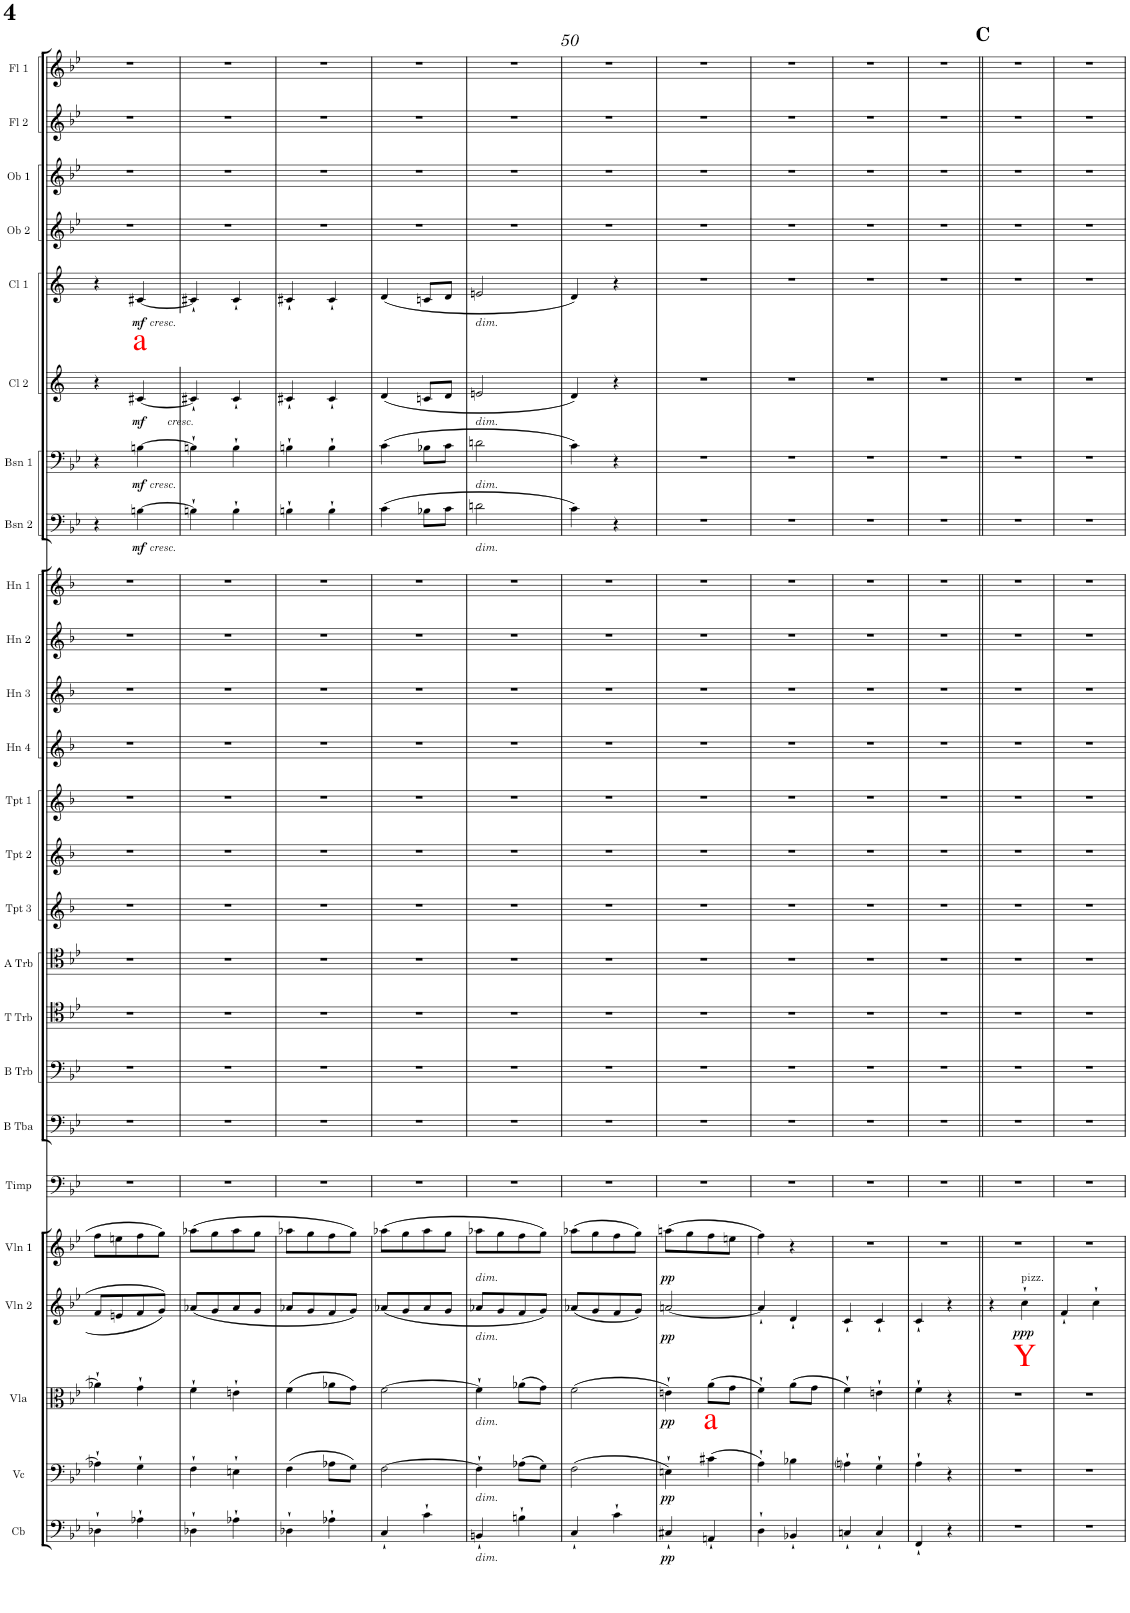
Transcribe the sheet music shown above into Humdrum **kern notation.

**kern	**dynam	**kern	**dynam	**kern	**text	**dynam	**kern	**text	**dynam	**kern	**dynam	**kern	**kern	**kern	**kern	**kern	**kern	**kern	**kern	**kern	**kern	**kern	**kern	**kern	**dynam	**kern	**dynam	**kern	**dynam	**kern	**text	**dynam	**kern	**kern	**kern	**kern
*part25	*part25	*part24	*part24	*part23	*part23	*part23	*part22	*part22	*part22	*part21	*part21	*part20	*part19	*part18	*part17	*part16	*part15	*part14	*part13	*part12	*part11	*part10	*part9	*part8	*part8	*part7	*part7	*part6	*part6	*part5	*part5	*part5	*part4	*part3	*part2	*part1
*staff25	*staff25	*staff24	*staff24	*staff23	*staff23	*staff23	*staff22	*staff22	*staff22	*staff21	*staff21	*staff20	*staff19	*staff18	*staff17	*staff16	*staff15	*staff14	*staff13	*staff12	*staff11	*staff10	*staff9	*staff8	*staff8	*staff7	*staff7	*staff6	*staff6	*staff5	*staff5	*staff5	*staff4	*staff3	*staff2	*staff1
*I"Contrabass	*	*I"Violoncello	*	*I"Viola	*	*	*I"Violin 2	*	*	*I"Violin 1	*	*I"Timpani	*I"Bass Tuba	*I"Bass Trombone	*I"Tenor Trombone	*I"Alto Trombone	*I"F Trumpet 3	*I"F Trumpet 2	*I"F Trumpet 1	*I"F Horn 4	*I"F Horn 3	*I"F Horn 2	*I"F Horn 1	*I"Bassoon 2	*	*I"Bassoon 1	*	*I"Bb Clarinet 2	*	*I"Bb Clarinet 1	*	*	*I"Oboe 2	*I"Oboe 1	*I"Flute 2	*I"Flute 1
*I'Cb	*	*I'Vc	*	*I'Vla	*	*	*I'Vln 2	*	*	*I'Vln 1	*	*I'Timp	*I'B Tba	*I'B Trb	*I'T Trb	*I'A Trb	*I'Tpt 3	*I'Tpt 2	*I'Tpt 1	*I'Hn 4	*I'Hn 3	*I'Hn 2	*I'Hn 1	*I'Bsn 2	*	*I'Bsn 1	*	*I'Cl 2	*	*I'Cl 1	*	*	*I'Ob 2	*I'Ob 1	*I'Fl 2	*I'Fl 1
!!LO:PB:g=z
*clefF4	*	*clefF4	*	*clefC3	*	*	*clefG2	*	*	*clefG2	*	*clefF4	*clefF4	*clefF4	*clefC4	*clefC4	*clefG2	*clefG2	*clefG2	*clefG2	*clefG2	*clefG2	*clefG2	*clefF4	*	*clefF4	*	*clefG2	*	*clefG2	*	*	*clefG2	*clefG2	*clefG2	*clefG2
*Trd7c12	*	*	*	*	*	*	*	*	*	*	*	*	*	*	*	*	*Trd-3c-5	*Trd-3c-5	*Trd-3c-5	*Trd4c7	*Trd4c7	*Trd4c7	*Trd4c7	*	*	*	*	*Trd1c2	*	*Trd1c2	*	*	*	*	*	*
*k[b-e-]	*	*k[b-e-]	*	*k[b-e-]	*	*	*k[b-e-]	*	*	*k[b-e-]	*	*k[b-e-]	*k[b-e-]	*k[b-e-]	*k[b-e-]	*k[b-e-]	*k[b-]	*k[b-]	*k[b-]	*k[b-]	*k[b-]	*k[b-]	*k[b-]	*k[b-e-]	*	*k[b-e-]	*	*k[]	*	*k[]	*	*	*k[b-e-]	*k[b-e-]	*k[b-e-]	*k[b-e-]
*M2/4	*	*M2/4	*	*M2/4	*	*	*M2/4	*	*	*M2/4	*	*M2/4	*M2/4	*M2/4	*M2/4	*M2/4	*M2/4	*M2/4	*M2/4	*M2/4	*M2/4	*M2/4	*M2/4	*M2/4	*	*M2/4	*	*M2/4	*	*M2/4	*	*	*M2/4	*M2/4	*M2/4	*M2/4
=45	=45	=45	=45	=45	=45	=45	=45	=45	=45	=45	=45	=45	=45	=45	=45	=45	=45	=45	=45	=45	=45	=45	=45	=45	=45	=45	=45	=45	=45	=45	=45	=45	=45	=45	=45	=45
*	*	*	*	*	*	*	*^	*	*	*	*	*	*	*	*	*	*	*	*	*	*	*	*	*	*	*	*	*	*	*	*	*	*	*	*	*
4D-X`\	.	4A-X`>\]	.	4a-X`>\]	.	.	8f/L	4.ryy	.	.	8ff\L	.	2r	2r	2r	2r	2r	2r	2r	2r	2r	2r	2r	2r	4r	.	4r	.	4r	.	4r	.	.	2r	2r	2r	2r
.	.	.	.	.	.	.	8en/	.	.	.	8een\	.	.	.	.	.	.	.	.	.	.	.	.	.	.	.	.	.	.	.	.	.	.	.	.	.	.
!	!	!	!	!	!	!	!	!	!	!	!	!	!	!	!	!	!	!	!	!	!	!	!	!	!	!	!	!	!	!	!LO:TX:b:i:t=cresc.	!	!	!	!	!	!
!	!	!	!	!	!	!	!	!	!	!	!	!	!	!	!	!	!	!	!	!	!	!	!	!	!	!	!	!	!LO:TX:b:i:t=cresc.	!	!	!	!	!	!	!	!
!	!	!	!	!	!	!	!	!	!	!	!	!	!	!	!	!	!	!	!	!	!	!	!	!	!	!	!LO:TX:b:i:t=cresc.	!	!	!	!	!	!	!	!	!	!
!	!	!	!	!	!	!	!	!	!	!	!	!	!	!	!	!	!	!	!	!	!	!	!	!	!LO:TX:b:i:t=cresc.	!	!	!	!	!	!	!	!	!	!	!	!
!	!	!	!	!	!	!	!	!	!	!	!	!	!	!	!	!	!	!	!	!	!	!	!	!	!	!LO:DY:b	!	!LO:DY:b	!	!LO:DY:b	!	!LO:LY:b:color=#FF0000	!LO:DY:b	!	!	!	!
4A-X`\	.	4G`\	.	4g`\	.	.	8f/	.	.	.	8ff\	.	.	.	.	.	.	.	.	.	.	.	.	.	[4Bn\	mf	[4Bn\	mf	[4c#X/	mf	[4c#X/	a	mf	.	.	.	.
.	.	.	.	.	.	.	8g/J	8g	.	.	8gg\J	.	.	.	.	.	.	.	.	.	.	.	.	.	.	.	.	.	.	.	.	.	.	.	.	.	.
*	*	*	*	*	*	*	*v	*v	*	*	*	*	*	*	*	*	*	*	*	*	*	*	*	*	*	*	*	*	*	*	*	*	*	*	*	*	*
=46	=46	=46	=46	=46	=46	=46	=46	=46	=46	=46	=46	=46	=46	=46	=46	=46	=46	=46	=46	=46	=46	=46	=46	=46	=46	=46	=46	=46	=46	=46	=46	=46	=46	=46	=46	=46
4D-X`\	.	4F`\	.	4f`\	.	.	(<8a-X/L	.	.	(8aa-X\L	.	2r	2r	2r	2r	2r	2r	2r	2r	2r	2r	2r	2r	4Bn`\]	.	4Bn`\]	.	4c#X`/]	.	4c#X`/]	.	.	2r	2r	2r	2r
.	.	.	.	.	.	.	8g/	.	.	8gg\	.	.	.	.	.	.	.	.	.	.	.	.	.	.	.	.	.	.	.	.	.	.	.	.	.	.
4A-X`\	.	4En`\	.	4en`\	.	.	8a-/	.	.	8aa-\	.	.	.	.	.	.	.	.	.	.	.	.	.	4B`\	.	4B`\	.	4c#`/	.	4c#`/	.	.	.	.	.	.
.	.	.	.	.	.	.	8g/J	.	.	8gg\J	.	.	.	.	.	.	.	.	.	.	.	.	.	.	.	.	.	.	.	.	.	.	.	.	.	.
=47	=47	=47	=47	=47	=47	=47	=47	=47	=47	=47	=47	=47	=47	=47	=47	=47	=47	=47	=47	=47	=47	=47	=47	=47	=47	=47	=47	=47	=47	=47	=47	=47	=47	=47	=47	=47
4D-X`\	.	(4F\	.	(4f\	.	.	8a-X/L	.	.	8aa-X\L	.	2r	2r	2r	2r	2r	2r	2r	2r	2r	2r	2r	2r	4Bn`\	.	4Bn`\	.	4c#X`/	.	4c#X`/	.	.	2r	2r	2r	2r
.	.	.	.	.	.	.	8g/	.	.	8gg\	.	.	.	.	.	.	.	.	.	.	.	.	.	.	.	.	.	.	.	.	.	.	.	.	.	.
4A-X`\	.	8A-X\L	.	8a-X\L	.	.	8f/	.	.	8ff\	.	.	.	.	.	.	.	.	.	.	.	.	.	4B`\	.	4B`\	.	4c#`/	.	4c#`/	.	.	.	.	.	.
.	.	8G\J)	.	8g\J)	.	.	8g/J)	.	.	8gg\J)	.	.	.	.	.	.	.	.	.	.	.	.	.	.	.	.	.	.	.	.	.	.	.	.	.	.
=48	=48	=48	=48	=48	=48	=48	=48	=48	=48	=48	=48	=48	=48	=48	=48	=48	=48	=48	=48	=48	=48	=48	=48	=48	=48	=48	=48	=48	=48	=48	=48	=48	=48	=48	=48	=48
4C`/	.	[2F\	.	[2f\	.	.	(<8a-X/L	.	.	(8aa-X\L	.	2r	2r	2r	2r	2r	2r	2r	2r	2r	2r	2r	2r	(>4c\	.	(>4c\	.	(<4d/	.	(<4d/	.	.	2r	2r	2r	2r
.	.	.	.	.	.	.	8g/	.	.	8gg\	.	.	.	.	.	.	.	.	.	.	.	.	.	.	.	.	.	.	.	.	.	.	.	.	.	.
4c`\	.	.	.	.	.	.	8a-/	.	.	8aa-\	.	.	.	.	.	.	.	.	.	.	.	.	.	8B-X\L	.	8B-X\L	.	8cn/L	.	8cn/L	.	.	.	.	.	.
.	.	.	.	.	.	.	8g/J	.	.	8gg\J	.	.	.	.	.	.	.	.	.	.	.	.	.	8c\J	.	8c\J	.	8d/J	.	8d/J	.	.	.	.	.	.
=49	=49	=49	=49	=49	=49	=49	=49	=49	=49	=49	=49	=49	=49	=49	=49	=49	=49	=49	=49	=49	=49	=49	=49	=49	=49	=49	=49	=49	=49	=49	=49	=49	=49	=49	=49	=49
!	!	!	!	!	!	!	!	!	!	!	!	!	!	!	!	!	!	!	!	!	!	!	!	!	!	!	!	!	!	!LO:TX:b:i:t=dim.	!	!	!	!	!	!
!	!	!	!	!	!	!	!	!	!	!	!	!	!	!	!	!	!	!	!	!	!	!	!	!	!	!	!	!LO:TX:b:i:t=dim.	!	!	!	!	!	!	!	!
!	!	!	!	!	!	!	!	!	!	!	!	!	!	!	!	!	!	!	!	!	!	!	!	!	!	!LO:TX:b:i:t=dim.	!	!	!	!	!	!	!	!	!	!
!	!	!	!	!	!	!	!	!	!	!	!	!	!	!	!	!	!	!	!	!	!	!	!	!LO:TX:b:i:t=dim.	!	!	!	!	!	!	!	!	!	!	!	!
!	!	!	!	!	!	!	!	!	!	!LO:TX:b:i:t=dim.	!	!	!	!	!	!	!	!	!	!	!	!	!	!	!	!	!	!	!	!	!	!	!	!	!	!
!	!	!	!	!	!	!	!LO:TX:b:i:t=dim.	!	!	!	!	!	!	!	!	!	!	!	!	!	!	!	!	!	!	!	!	!	!	!	!	!	!	!	!	!
!	!	!	!	!LO:TX:b:i:t=dim.	!	!	!	!	!	!	!	!	!	!	!	!	!	!	!	!	!	!	!	!	!	!	!	!	!	!	!	!	!	!	!	!
!	!	!LO:TX:b:i:t=dim.	!	!	!	!	!	!	!	!	!	!	!	!	!	!	!	!	!	!	!	!	!	!	!	!	!	!	!	!	!	!	!	!	!	!
!LO:TX:b:i:t=dim.	!	!	!	!	!	!	!	!	!	!	!	!	!	!	!	!	!	!	!	!	!	!	!	!	!	!	!	!	!	!	!	!	!	!	!	!
4BBn`/	.	4F`\]	.	4f`\]	.	.	8a-X/L	.	.	8aa-X\L	.	2r	2r	2r	2r	2r	2r	2r	2r	2r	2r	2r	2r	2dn\	.	2dn\	.	2en/	.	2en/	.	.	2r	2r	2r	2r
.	.	.	.	.	.	.	8g/	.	.	8gg\	.	.	.	.	.	.	.	.	.	.	.	.	.	.	.	.	.	.	.	.	.	.	.	.	.	.
4Bn`\	.	(8A-X\L	.	(8a-X\L	.	.	8f/	.	.	8ff\	.	.	.	.	.	.	.	.	.	.	.	.	.	.	.	.	.	.	.	.	.	.	.	.	.	.
.	.	8G\J)	.	8g\J)	.	.	8g/J)	.	.	8gg\J)	.	.	.	.	.	.	.	.	.	.	.	.	.	.	.	.	.	.	.	.	.	.	.	.	.	.
=50	=50	=50	=50	=50	=50	=50	=50	=50	=50	=50	=50	=50	=50	=50	=50	=50	=50	=50	=50	=50	=50	=50	=50	=50	=50	=50	=50	=50	=50	=50	=50	=50	=50	=50	=50	=50
4C`/	.	(2F\	.	(2f\	.	.	(8a-X/L	.	.	(8aa-X\L	.	2r	2r	2r	2r	2r	2r	2r	2r	2r	2r	2r	2r	4c\)	.	4c\)	.	4d/)	.	4d/)	.	.	2r	2r	2r	2r
.	.	.	.	.	.	.	8g/	.	.	8gg\	.	.	.	.	.	.	.	.	.	.	.	.	.	.	.	.	.	.	.	.	.	.	.	.	.	.
4c`\	.	.	.	.	.	.	8f/	.	.	8ff\	.	.	.	.	.	.	.	.	.	.	.	.	.	4r	.	4r	.	4r	.	4r	.	.	.	.	.	.
.	.	.	.	.	.	.	8g/J)	.	.	8gg\J)	.	.	.	.	.	.	.	.	.	.	.	.	.	.	.	.	.	.	.	.	.	.	.	.	.	.
=51	=51	=51	=51	=51	=51	=51	=51	=51	=51	=51	=51	=51	=51	=51	=51	=51	=51	=51	=51	=51	=51	=51	=51	=51	=51	=51	=51	=51	=51	=51	=51	=51	=51	=51	=51	=51
!	!LO:DY:b	!	!LO:DY:b	!	!	!LO:DY:b	!	!	!LO:DY:b	!	!LO:DY:b	!	!	!	!	!	!	!	!	!	!	!	!	!	!	!	!	!	!	!	!	!	!	!	!	!
4C#X`/	pp	4En`\)	pp	4en`\)	.	pp	[2an/	.	pp	(8aan\L	pp	2r	2r	2r	2r	2r	2r	2r	2r	2r	2r	2r	2r	2r	.	2r	.	2r	.	2r	.	.	2r	2r	2r	2r
.	.	.	.	.	.	.	.	.	.	8gg\	.	.	.	.	.	.	.	.	.	.	.	.	.	.	.	.	.	.	.	.	.	.	.	.	.	.
!	!	!	!	!	!LO:LY:b:color=#FF0000	!	!	!	!	!	!	!	!	!	!	!	!	!	!	!	!	!	!	!	!	!	!	!	!	!	!	!	!	!	!	!
4AAn`/	.	(4c#X\	.	(8a\L	a	.	.	.	.	8ff\	.	.	.	.	.	.	.	.	.	.	.	.	.	.	.	.	.	.	.	.	.	.	.	.	.	.
.	.	.	.	8g\J	.	.	.	.	.	8een\J	.	.	.	.	.	.	.	.	.	.	.	.	.	.	.	.	.	.	.	.	.	.	.	.	.	.
=52	=52	=52	=52	=52	=52	=52	=52	=52	=52	=52	=52	=52	=52	=52	=52	=52	=52	=52	=52	=52	=52	=52	=52	=52	=52	=52	=52	=52	=52	=52	=52	=52	=52	=52	=52	=52
4D`\	.	4A`\)	.	4f`\)	.	.	4a`/]	.	.	4ff\)	.	2r	2r	2r	2r	2r	2r	2r	2r	2r	2r	2r	2r	2r	.	2r	.	2r	.	2r	.	.	2r	2r	2r	2r
4BB-X`/	.	4B-X\	.	(8a\L	.	.	4d`/	.	.	4r	.	.	.	.	.	.	.	.	.	.	.	.	.	.	.	.	.	.	.	.	.	.	.	.	.	.
.	.	.	.	8g\J	.	.	.	.	.	.	.	.	.	.	.	.	.	.	.	.	.	.	.	.	.	.	.	.	.	.	.	.	.	.	.	.
=53	=53	=53	=53	=53	=53	=53	=53	=53	=53	=53	=53	=53	=53	=53	=53	=53	=53	=53	=53	=53	=53	=53	=53	=53	=53	=53	=53	=53	=53	=53	=53	=53	=53	=53	=53	=53
4Cn`/	.	4Ani`\	.	4f`\)	.	.	4c`/	.	.	2r	.	2r	2r	2r	2r	2r	2r	2r	2r	2r	2r	2r	2r	2r	.	2r	.	2r	.	2r	.	.	2r	2r	2r	2r
4C`/	.	4G`\	.	4en`\	.	.	4c`/	.	.	.	.	.	.	.	.	.	.	.	.	.	.	.	.	.	.	.	.	.	.	.	.	.	.	.	.	.
=54	=54	=54	=54	=54	=54	=54	=54	=54	=54	=54	=54	=54	=54	=54	=54	=54	=54	=54	=54	=54	=54	=54	=54	=54	=54	=54	=54	=54	=54	=54	=54	=54	=54	=54	=54	=54
4FF`/	.	4A`\	.	4f`\	.	.	4c`/	.	.	2r	.	2r	2r	2r	2r	2r	2r	2r	2r	2r	2r	2r	2r	2r	.	2r	.	2r	.	2r	.	.	2r	2r	2r	2r
4r	.	4r	.	4r	.	.	4r	.	.	.	.	.	.	.	.	.	.	.	.	.	.	.	.	.	.	.	.	.	.	.	.	.	.	.	.	.
!!LO:REH:place=s1:a:B:cj:enc=none:fs=18:t=C
=55||	=55||	=55||	=55||	=55||	=55||	=55||	=55||	=55||	=55||	=55||	=55||	=55||	=55||	=55||	=55||	=55||	=55||	=55||	=55||	=55||	=55||	=55||	=55||	=55||	=55||	=55||	=55||	=55||	=55||	=55||	=55||	=55||	=55||	=55||	=55||	=55||
2r	.	2r	.	2r	.	.	4r	.	.	2r	.	2r	2r	2r	2r	2r	2r	2r	2r	2r	2r	2r	2r	2r	.	2r	.	2r	.	2r	.	.	2r	2r	2r	2r
!	!	!	!	!	!	!	!LO:TX:a:t=pizz.	!	!	!	!	!	!	!	!	!	!	!	!	!	!	!	!	!	!	!	!	!	!	!	!	!	!	!	!	!
!	!	!	!	!	!	!	!	!LO:LY:b:color=#FF0000	!LO:DY:b	!	!	!	!	!	!	!	!	!	!	!	!	!	!	!	!	!	!	!	!	!	!	!	!	!	!	!
.	.	.	.	.	.	.	4cc`\	Y	ppp	.	.	.	.	.	.	.	.	.	.	.	.	.	.	.	.	.	.	.	.	.	.	.	.	.	.	.
=56	=56	=56	=56	=56	=56	=56	=56	=56	=56	=56	=56	=56	=56	=56	=56	=56	=56	=56	=56	=56	=56	=56	=56	=56	=56	=56	=56	=56	=56	=56	=56	=56	=56	=56	=56	=56
2r	.	2r	.	2r	.	.	4f`/	.	.	2r	.	2r	2r	2r	2r	2r	2r	2r	2r	2r	2r	2r	2r	2r	.	2r	.	2r	.	2r	.	.	2r	2r	2r	2r
.	.	.	.	.	.	.	4cc`\	.	.	.	.	.	.	.	.	.	.	.	.	.	.	.	.	.	.	.	.	.	.	.	.	.	.	.	.	.
=	=	=	=	=	=	=	=	=	=	=	=	=	=	=	=	=	=	=	=	=	=	=	=	=	=	=	=	=	=	=	=	=	=	=	=	=
*-	*-	*-	*-	*-	*-	*-	*-	*-	*-	*-	*-	*-	*-	*-	*-	*-	*-	*-	*-	*-	*-	*-	*-	*-	*-	*-	*-	*-	*-	*-	*-	*-	*-	*-	*-	*-
